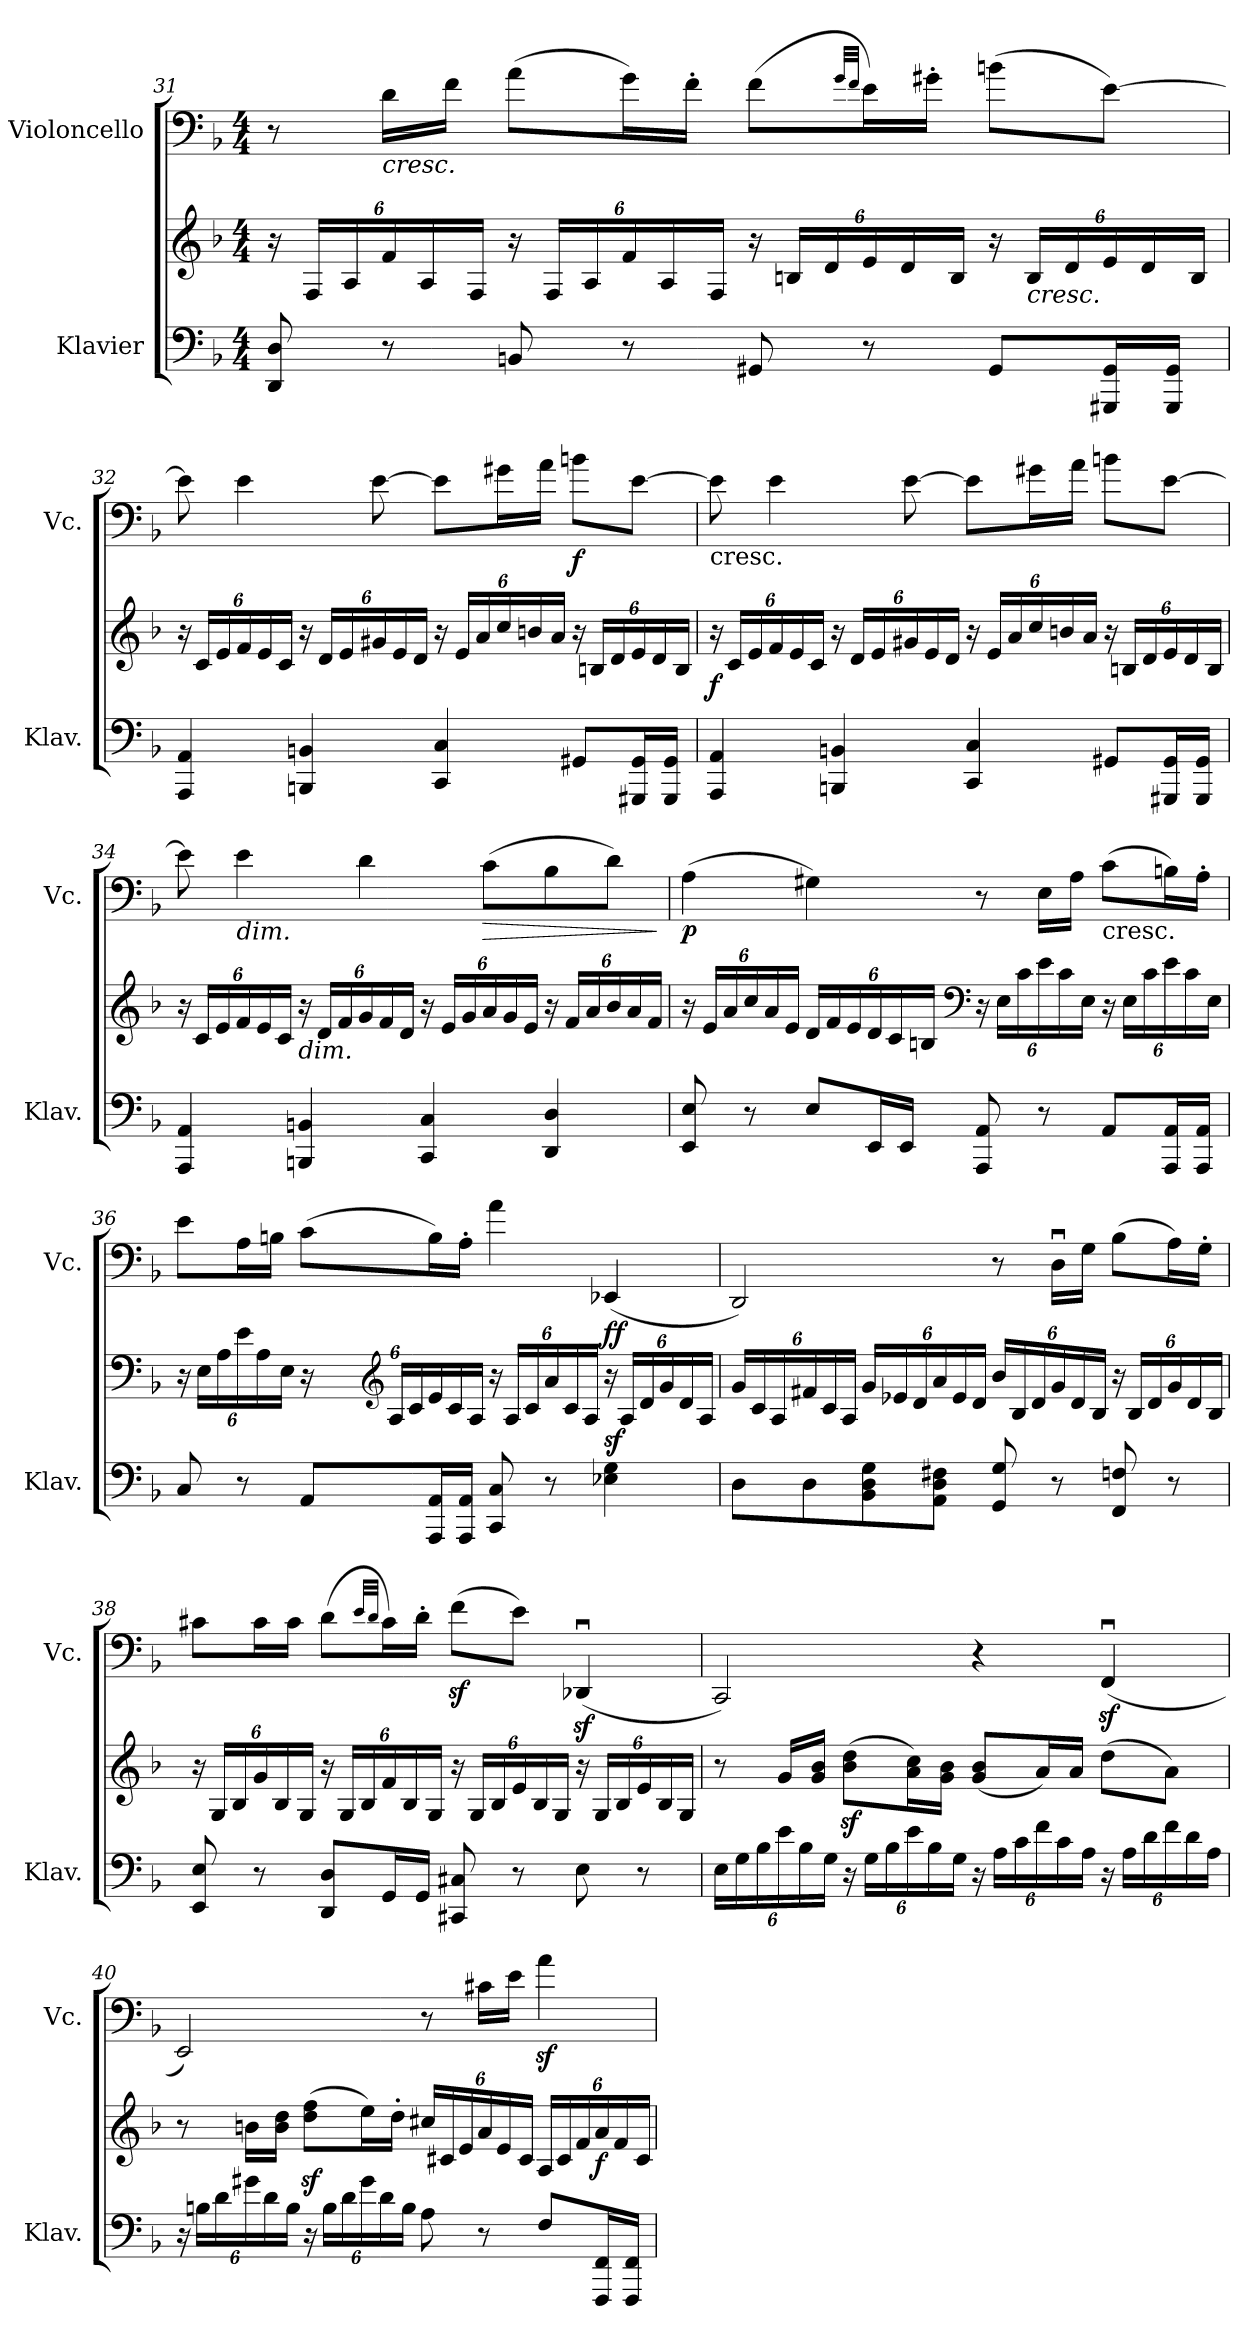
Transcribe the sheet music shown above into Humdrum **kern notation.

**kern	**kern	**dynam	**kern	**dynam
*part2	*part2	*part2	*part1	*part1
*staff3	*staff2	*staff2/3	*staff1	*staff1
*I"Klavier	*	*	*I"Violoncello	*
*I'Klav.	*	*	*I'Vc.	*
!!LO:LB:g=z
*clefF4	*clefG2	*	*clefF4	*
*k[b-]	*k[b-]	*	*k[b-]	*
*M4/4	*M4/4	*	*M4/4	*
*	*Xbrackettup	*	*	*
=31	=31	=31	=31	=31
8DD/ 8D/	24r	.	8r	.
.	24F/LL	.	.	.
.	24A/	.	.	.
!	!	!	!LO:TX:b:i:t=cresc.	!
8r	24f/	.	16d\LL	.
.	24A/	.	.	.
.	.	.	16f\JJ	.
.	24F/JJ	.	.	.
8BBn/	24r	.	(8a\L	.
.	24F/LL	.	.	.
.	24A/	.	.	.
8r	24f/	.	16g\L)	.
.	24A/	.	.	.
.	.	.	16f'\JJ	.
.	24F/JJ	.	.	.
8GG#X/	24r	.	(8f\L	.
.	24Bn/LL	.	.	.
.	24d/	.	.	.
.	.	.	32qg/LLL	.
.	.	.	32qf/JJJ	.
8r	24e/	.	16e\L)	.
.	24d/	.	.	.
.	.	.	16g#X'\JJ	.
.	24B/JJ	.	.	.
8GG#/L	24r	.	(8bn\L	.
!	!LO:TX:b:i:t=cresc.	!	!	!
.	24B/LL	.	.	.
.	24d/	.	.	.
16GGG#X/ 16GG#/L	24e/	.	[8e\J)	.
.	24d/	.	.	.
16GGG#/ 16GG#/JJ	.	.	.	.
.	24B/JJ	.	.	.
=32	=32	=32	=32	=32
4AAA/ 4AA/	24r	.	8e\]	.
.	24c/LL	.	.	.
.	24e/	.	.	.
.	24f/	.	4e\	.
.	24e/	.	.	.
.	24c/JJ	.	.	.
4BBBn/ 4BBn/	24r	.	.	.
.	24d/LL	.	.	.
.	24e/	.	.	.
.	24g#X/	.	[8e\	.
.	24e/	.	.	.
.	24d/JJ	.	.	.
4CC/ 4C/	24r	.	8e\L]	.
.	24e/LL	.	.	.
.	24a/	.	.	.
.	24cc/	.	16g#X\L	.
.	24bn/	.	.	.
.	.	.	16a\JJ	.
.	24a/JJ	.	.	.
!	!	!	!	!LO:DY:b
8GG#X/L	24r	.	8bn\L	f
.	24Bn/LL	.	.	.
.	24d/	.	.	.
16GGG#X/ 16GG#/L	24e/	.	[8e\J	.
.	24d/	.	.	.
16GGG#/ 16GG#/JJ	.	.	.	.
.	24B/JJ	.	.	.
!!LO:LB:g=z
=33	=33	=33	=33	=33
!	!	!	!LO:TX:b:t=cresc.	!
!	!	!LO:DY:b	!	!
4AAA/ 4AA/	24r	f	8e\]	.
.	24c/LL	.	.	.
.	24e/	.	.	.
.	24f/	.	4e\	.
.	24e/	.	.	.
.	24c/JJ	.	.	.
4BBBn/ 4BBn/	24r	.	.	.
.	24d/LL	.	.	.
.	24e/	.	.	.
.	24g#X/	.	[8e\	.
.	24e/	.	.	.
.	24d/JJ	.	.	.
4CC/ 4C/	24r	.	8e\L]	.
.	24e/LL	.	.	.
.	24a/	.	.	.
.	24cc/	.	16g#X\L	.
.	24bn/	.	.	.
.	.	.	16a\JJ	.
.	24a/JJ	.	.	.
8GG#X/L	24r	.	8bn\L	.
.	24Bn/LL	.	.	.
.	24d/	.	.	.
16GGG#X/ 16GG#/L	24e/	.	[8e\J	.
.	24d/	.	.	.
16GGG#/ 16GG#/JJ	.	.	.	.
.	24B/JJ	.	.	.
=34	=34	=34	=34	=34
4AAA/ 4AA/	24r	.	8e\]	.
.	24c/LL	.	.	.
.	24e/	.	.	.
!	!	!	!LO:TX:b:i:t=dim.	!
.	24f/	.	4e\	.
.	24e/	.	.	.
.	24c/JJ	.	.	.
!	!LO:TX:b:i:t=dim.	!	!	!
4BBBn/ 4BBn/	24r	.	.	.
.	24d/LL	.	.	.
.	24f/	.	.	.
.	24g/	.	4d\	.
.	24f/	.	.	.
.	24d/JJ	.	.	.
4CC/ 4C/	24r	.	.	.
.	24e/LL	.	.	.
.	24g/	.	.	.
!	!	!	!	!LO:HP:b
.	24a/	.	(8c\L	>
.	24g/	.	.	.
.	24e/JJ	.	.	.
4DD/ 4D/	24r	.	8B-\	.
.	24f/LL	.	.	.
.	24a/	.	.	.
.	24b-/	.	8d\J)	.
.	24a/	.	.	.
.	24f/JJ	.	.	.
.	.	.	.	]
!!LO:LB:g=z
=35	=35	=35	=35	=35
!	!	!	!	!LO:DY:b
8EE/ 8E/	24r	.	(4A\	p
.	24e/LL	.	.	.
.	24a/	.	.	.
8r	24cc/	.	.	.
.	24a/	.	.	.
.	24e/JJ	.	.	.
8E/L	24d/LL	.	4G#X\)	.
.	24f/	.	.	.
.	24e/	.	.	.
16EE/L	24d/	.	.	.
.	24c/	.	.	.
16EE/JJ	.	.	.	.
.	24Bn/JJ	.	.	.
*	*clefF4	*	*	*
8AAA/ 8AA/	24r	.	8r	.
.	24E\LL	.	.	.
.	24c\	.	.	.
8r	24e\	.	16E\LL	.
.	24c\	.	.	.
.	.	.	16A\JJ	.
.	24E\JJ	.	.	.
!	!	!	!LO:TX:b:t=cresc.	!
8AA/L	24r	.	(8c\L	.
.	24E\LL	.	.	.
.	24c\	.	.	.
16AAA/ 16AA/L	24e\	.	16Bn\L)	.
.	24c\	.	.	.
16AAA/ 16AA/JJ	.	.	16A'\JJ	.
.	24E\JJ	.	.	.
=36	=36	=36	=36	=36
8C/	24r	.	8e\L	.
.	24E\LL	.	.	.
.	24A\	.	.	.
8r	24e\	.	16A\L	.
.	24A\	.	.	.
.	.	.	16Bn\JJ	.
.	24E\JJ	.	.	.
8AA/L	24r	.	(8c\L	.
*	*clefG2	*	*	*
.	24A/LL	.	.	.
.	24c/	.	.	.
16AAA/ 16AA/L	24e/	.	16B\L)	.
.	24c/	.	.	.
16AAA/ 16AA/JJ	.	.	16A'\JJ	.
.	24A/JJ	.	.	.
8CC/ 8C/	24r	.	4a\	.
.	24A/LL	.	.	.
.	24c/	.	.	.
8r	24a/	.	.	.
.	24c/	.	.	.
.	24A/JJ	.	.	.
!	!	!LO:DY:b	!	!LO:DY:b
4E-X\ 4G\	24r	sf	(4EE-X/	ff
.	24A/LL	.	.	.
.	24d/	.	.	.
.	24g/	.	.	.
.	24d/	.	.	.
.	24A/JJ	.	.	.
!!LO:PB:g=z
=37	=37	=37	=37	=37
8D\L	24g/LL	.	2DD/)	.
.	24c/	.	.	.
.	24A/	.	.	.
8D\	24f#X/	.	.	.
.	24c/	.	.	.
.	24A/JJ	.	.	.
8BB-\ 8D\ 8G\	24g/LL	.	.	.
.	24e-X/	.	.	.
.	24d/	.	.	.
8AA\ 8D\ 8F#X\J	24a/	.	.	.
.	24e-/	.	.	.
.	24d/JJ	.	.	.
8GG/ 8G/	24b-/LL	.	8r	.
.	24B-/	.	.	.
.	24d/	.	.	.
8r	24g/	.	16Du\LL	.
.	24d/	.	.	.
.	.	.	16G\JJ	.
.	24B-/JJ	.	.	.
8FF/ 8Fn/	24r	.	(8B-\L	.
.	24B-/LL	.	.	.
.	24d/	.	.	.
8r	24g/	.	16A\L)	.
.	24d/	.	.	.
.	.	.	16G'\JJ	.
.	24B-/JJ	.	.	.
=38	=38	=38	=38	=38
8EE/ 8E/	24r	.	8c#X\L	.
.	24G/LL	.	.	.
.	24B-/	.	.	.
8r	24g/	.	16c#\L	.
.	24B-/	.	.	.
.	.	.	16c#\JJ	.
.	24G/JJ	.	.	.
8DD/ 8D/L	24r	.	(8d\L	.
.	24G/LL	.	.	.
.	24B-/	.	.	.
.	.	.	32qe/LLL	.
.	.	.	32qd/JJJ	.
16GG/L	24f/	.	16c#\L)	.
.	24B-/	.	.	.
16GG/JJ	.	.	16d'\JJ	.
.	24G/JJ	.	.	.
8CC#X/ 8C#X/	24r	.	(8fz<\L	.
.	24G/LL	.	.	.
.	24B-/	.	.	.
8r	24e/	.	8e\J)	.
.	24B-/	.	.	.
.	24G/JJ	.	.	.
8E\	24r	.	(4DD-Xz<u/	.
.	24G/LL	.	.	.
.	24B-/	.	.	.
8r	24e/	.	.	.
.	24B-/	.	.	.
.	24G/JJ	.	.	.
!!LO:LB:g=z
=39	=39	=39	=39	=39
*Xbrackettup	*	*	*	*
24E\LL	8r	.	2CC/)	.
24G\	.	.	.	.
24B-\	.	.	.	.
24e\	16g/LL	.	.	.
24B-\	.	.	.	.
.	16g/ 16b-/JJ	.	.	.
24G\JJ	.	.	.	.
24r	(8b-\z< 8dd\z<L	.	.	.
24G\LL	.	.	.	.
24B-\	.	.	.	.
24e\	16a\ 16cc\L)	.	.	.
24B-\	.	.	.	.
.	16g\ 16b-\JJ	.	.	.
24G\JJ	.	.	.	.
24r	(8g/ 8b-/L	.	4r	.
24A\LL	.	.	.	.
24c\	.	.	.	.
24f\	16a/L)	.	.	.
24c\	.	.	.	.
.	16a/JJ	.	.	.
24A\JJ	.	.	.	.
24r	(8dd\L	.	(4FFz<u/	.
24A\LL	.	.	.	.
24d\	.	.	.	.
24f\	8a\J)	.	.	.
24d\	.	.	.	.
24A\JJ	.	.	.	.
=40	=40	=40	=40	=40
24r	8r	.	2EE/)	.
24Bn\LL	.	.	.	.
24d\	.	.	.	.
24g#X\	16bn\LL	.	.	.
24d\	.	.	.	.
.	16b\ 16dd\JJ	.	.	.
24B\JJ	.	.	.	.
24r	(8dd\z< 8ff\z<L	.	.	.
24B\LL	.	.	.	.
24d\	.	.	.	.
24g#\	16ee\L)	.	.	.
24d\	.	.	.	.
.	16dd'\JJ	.	.	.
24B\JJ	.	.	.	.
8A\	24cc#X/LL	.	8r	.
.	24c#X/	.	.	.
.	24e/	.	.	.
8r	24a/	.	16c#X\LL	.
.	24e/	.	.	.
.	.	.	16e\JJ	.
.	24c#/JJ	.	.	.
8F/L	24A/LL	.	4az<\	.
.	24c#/	.	.	.
.	24f/	.	.	.
!	!	!LO:DY:b	!	!
16FFF/ 16FF/L	24a/	f	.	.
.	24f/	.	.	.
16FFF/ 16FF/JJ	.	.	.	.
.	24c#/JJ	.	.	.
=	=	=	=	=
*-	*-	*-	*-	*-
